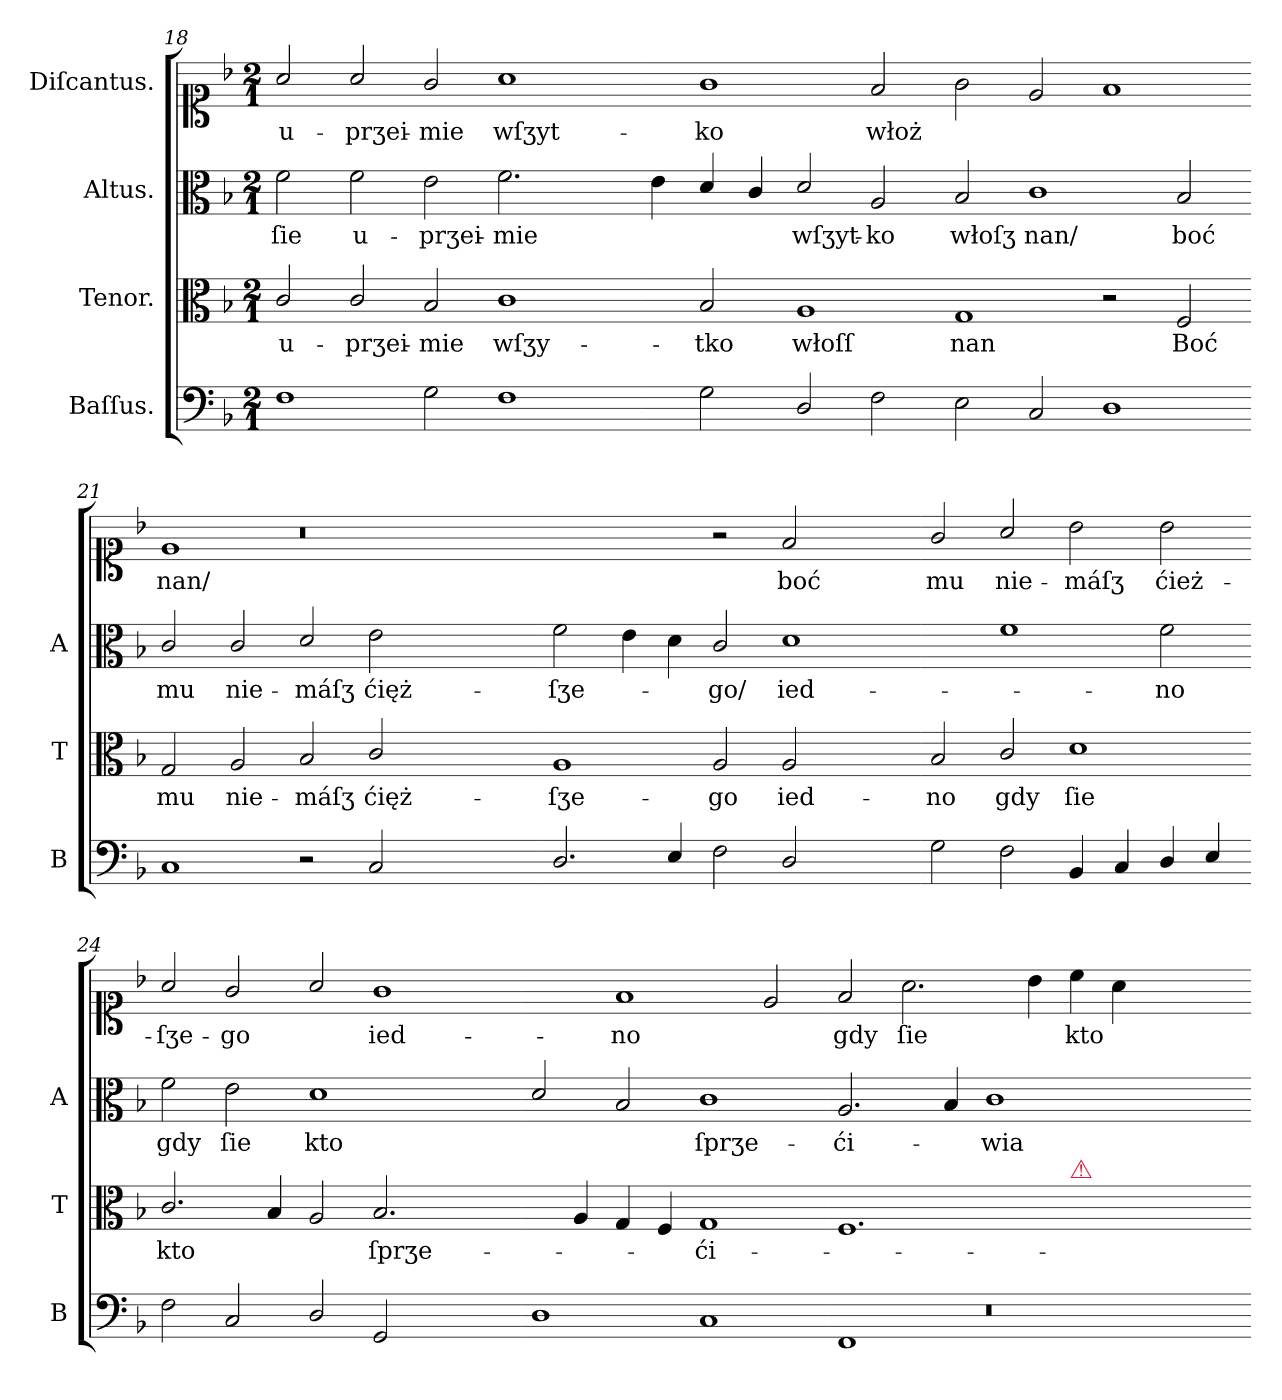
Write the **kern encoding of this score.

**kern	**kern	**text	**kern	**text	**kern	**text
*part4	*part3	*part3	*part2	*part2	*part1	*part1
*staff4	*staff3	*staff3	*staff2	*staff2	*staff1	*staff1
*I"Baſſus.	*I"Tenor.	*	*I"Altus.	*	*I"Diſcantus.	*
*I'B	*I'T	*	*I'A	*	*	*
*clefF4	*clefC3	*	*clefC3	*	*clefC1	*
*k[b-]	*k[b-]	*	*k[b-]	*	*k[b-]	*
*F:ion	*F:ion	*	*F:ion	*	*F:ion	*
*M2/1	*M2/1	*	*M2/1	*	*M2/1	*
=18	=18	=18	=18	=18	=18	=18
1F	2c/	u-	2f\	ſie	2a/	u-
.	2c/	-prʒei-	2f\	u-	2a/	-prʒei-
2G\	2B-/	-mie	2e\	-prʒei-	2g/	-mie
1F\	1c\	wſʒy-	2.f\	-mie	1a\	wſʒyt-
.	.	.	4ryy	.	.	.
=19-	=19-	=19-	=19-	=19-	=19-	=19-
4ryy	4ryy	.	4e\	.	4ryy	.
2G\	2B-/	-tko	4d/	.	1g	-ko
.	.	.	4c/	.	.	.
2D/	1A	włoſſ	2d/	wſʒyt-	.	.
2F\	.	.	2A/	-ko	2f/	włoż
=20-	=20-	=20-	=20-	=20-	=20-	=20-
2E\	1G	nan	2B-/	włoſʒ	2g\	.
2C/	.	.	1c	nan/	2e/	.
1D	2r	.	.	.	1f	.
.	2F/	Boć	2B-/	boć	.	.
=21-	=21-	=21-	=21-	=21-	=21-	=21-
1C	2G/	mu	2c/	mu	1e	nan/
.	2A/	nie-	2c/	nie-	.	.
2r	2B-/	-máſʒ	2d/	-máſʒ	0r	.
2C/	2c/	ćięż-	2e\	ćięż-	.	.
1ryy	1ryy	.	1ryy	.	.	.
=22-	=22-	=22-	=22-	=22-	=22-	=22-
2.D/	1A	-ſʒe-	2f\	-ſʒe-	1ryy	.
.	.	.	4e\	.	.	.
4E/	.	.	4d\	.	.	.
2F\	2A/	-go	2c/	-go/	2r	.
2D/	2A/	ied-	1d\	ied-	2f/	boć
2ryy	2ryy	.	.	.	2ryy	.
=23-	=23-	=23-	=23-	=23-	=23-	=23-
2G\	2B-/	-no	2ryy	.	2g/	mu
2F\	2c/	gdy	1f	.	2a/	nie-
4BB-/	1d	ſie	.	.	2b-\	-máſʒ
4C/	.	.	.	.	.	.
4D/	.	.	2f\	-no	2b-\	ćież-
4E/	.	.	.	.	.	.
=24-	=24-	=24-	=24-	=24-	=24-	=24-
2F\	2.c/	kto	2f\	gdy	2a/	-ſʒe-
2C/	.	.	2e\	ſie	2g/	-go
.	4B-/	.	.	.	.	.
2D/	2A/	.	1d	kto	2a/	.
2GG/	2.B-/	ſprʒe-	.	.	1g\	ied-
2ryy	.	.	2ryy	.	.	.
.	4ryy	.	.	.	.	.
=25-	=25-	=25-	=25-	=25-	=25-	=25-
1D	4ryy	.	2d/	.	2ryy	.
.	4A/	.	.	.	.	.
.	4G/	.	2B-/	.	1f	-no
.	4F/	.	.	.	.	.
1C	1G	-ći-	1c	ſprʒe-	.	.
.	.	.	.	.	2e/	.
=26-	=26-	=26-	=26-	=26-	=26-	=26-
1FF	1.F	.	2.A/	-ći-	2f/	gdy
.	.	.	.	.	2.a\	ſie
.	.	.	4B-/	.	.	.
0r	.	.	1c	-wia	.	.
.	.	.	.	.	4b-\	.
!	!LO:TX:a:color=crimson:t=⚠	!	!	!	!	!
.	2F/yy	-wi	.	.	4cc\	kto
.	.	.	.	.	4a\	.
.	1ryy	.	1ryy	.	1ryy	.
=-	=-	=-	=-	=-	=-	=-
*-	*-	*-	*-	*-	*-	*-
